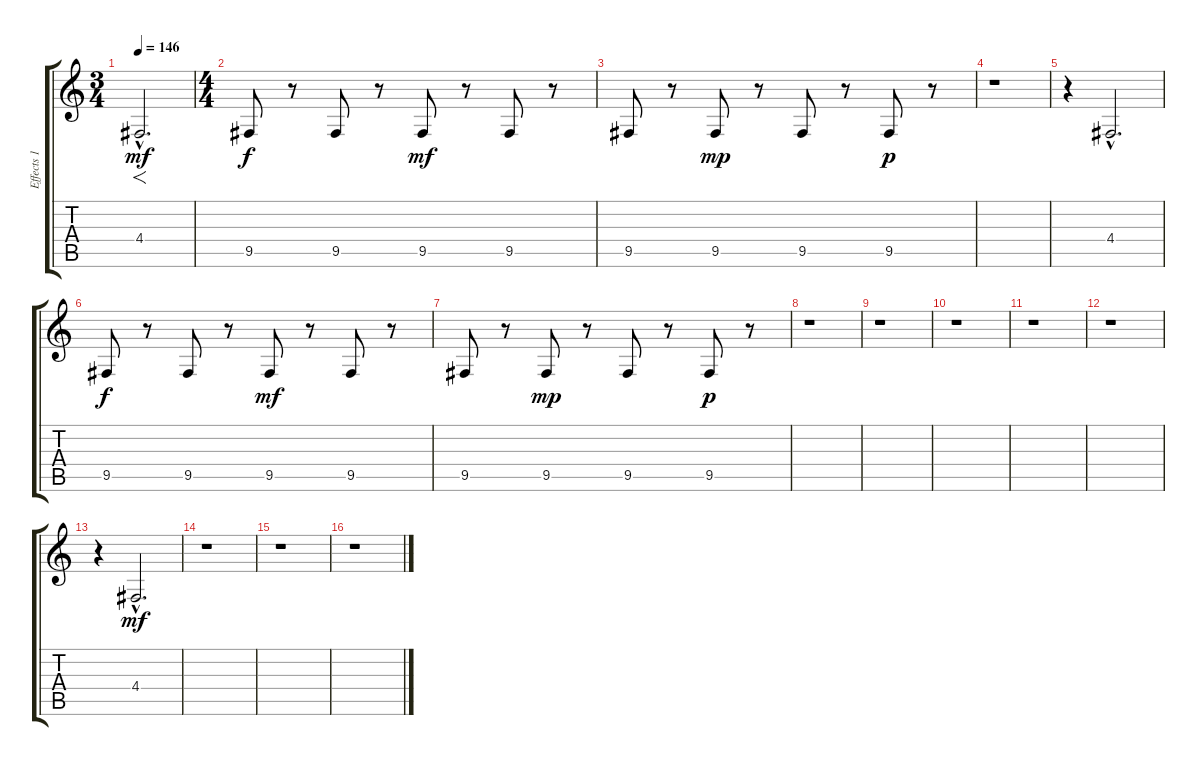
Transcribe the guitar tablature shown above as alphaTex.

\track ("Effects 1" "Effects 1") {instrument voiceoohs}
\staff {score tabs}
\tuning (E4 B3 G3 D3 A2 E2) {hide}
\ts (3 4)
\tempo 146
\clef g2
\ks c
4.4{hac}.2{f d dy mf instrument reversecymbal} |
\ts (4 4)
9.5.8{dy f} r.8 9.5.8 r.8 9.5.8{dy mf} r.8 9.5.8 r.8 |
9.5.8 r.8 9.5.8{dy mp} r.8 9.5.8 r.8 9.5.8{dy p} r.8 |
r.1 |
r.4 4.4{hac}.2{d} |
9.5.8{dy f} r.8 9.5.8 r.8 9.5.8{dy mf} r.8 9.5.8 r.8 |
9.5.8 r.8 9.5.8{dy mp} r.8 9.5.8 r.8 9.5.8{dy p} r.8 |
r.1 |
r.1 |
r.1 |
r.1 |
r.1 |
r.4 4.4{hac}.2{d dy mf} |
r.1 |
r.1 |
r.1
